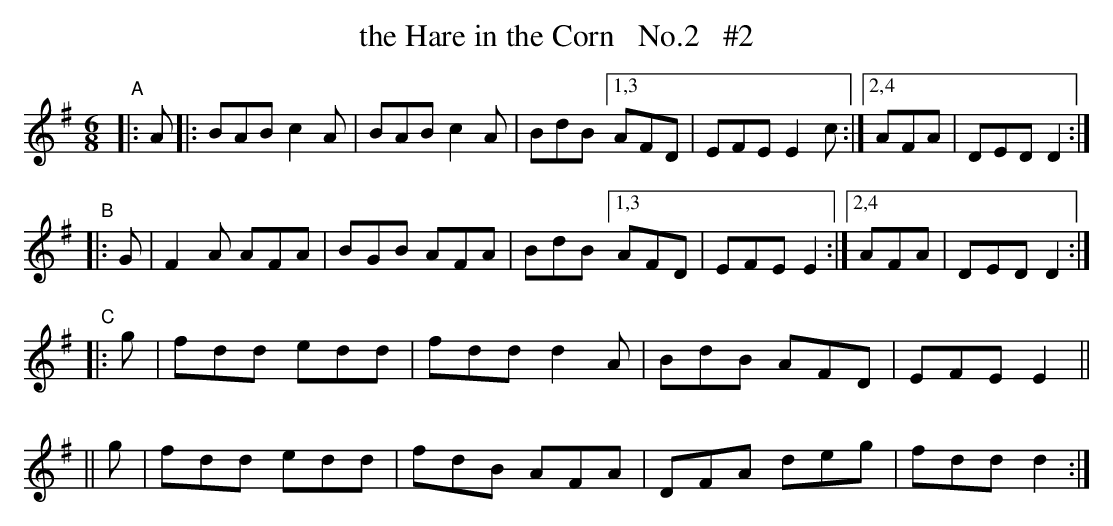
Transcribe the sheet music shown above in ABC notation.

X:1
T: the Hare in the Corn   No.2   #2
M: 6/8
L: 1/8
K: Dmix
"^A"\
|: A |: BAB c2A | BAB c2A | BdB [1,3 AFD | EFE E2c \
                              :|[2,4 AFA | DED D2 :|
"^B"\
|: G | F2A AFA | BGB AFA | BdB [1,3 AFD | EFE E2 \
                             :|[2,4 AFA | DED D2 :|
"^C"\
|: g | fdd edd | fdd d2A | BdB AFD | EFE E2 ||
|| g | fdd edd | fdB AFA | DFA deg | fdd d2 :|
